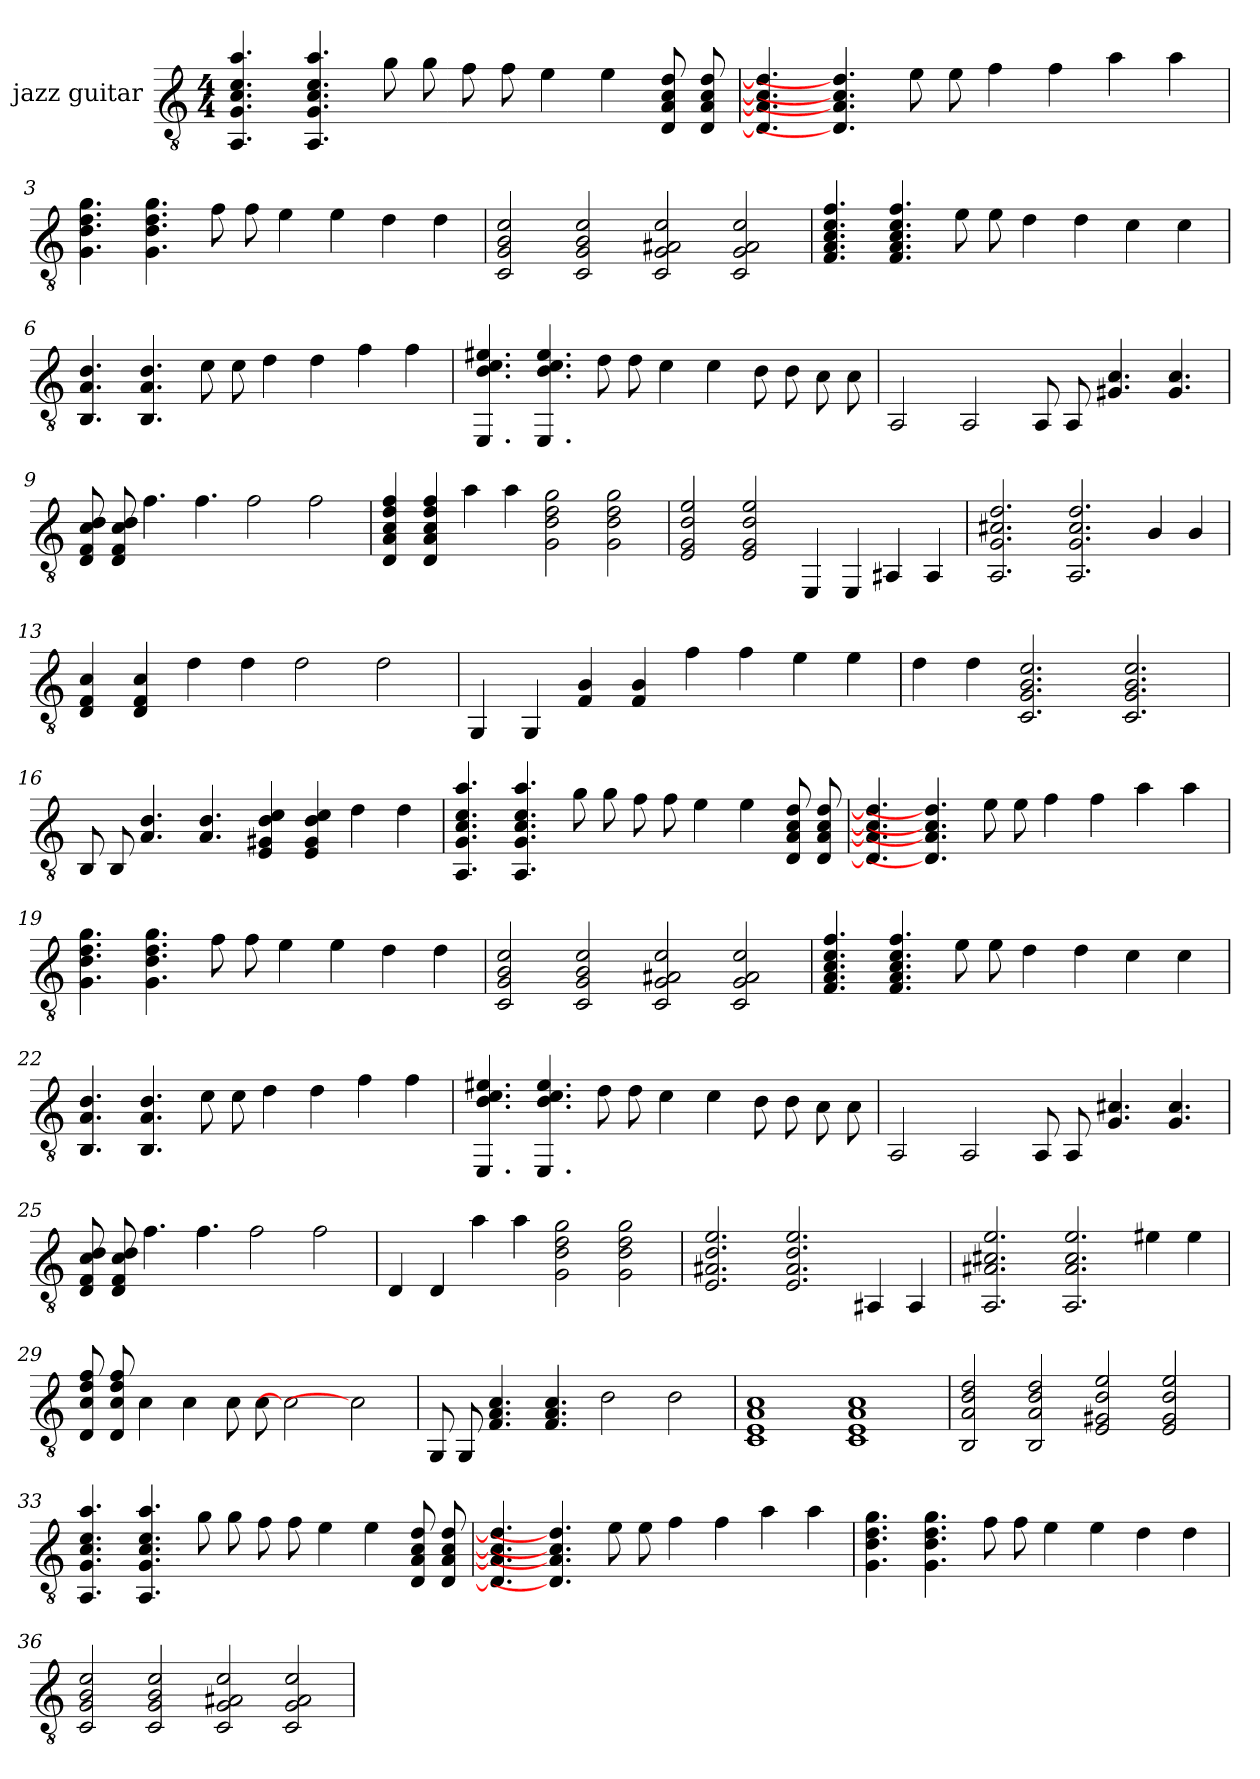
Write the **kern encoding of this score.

**kern
*part1
*staff1
*I"jazz guitar
*stria6
*clefGv2
*k[]
*M4/4
*MM126
=1
4.cc 4.e 4.c 4.G 4.AA
4.cc 4.e 4.c 4.G 4.AA
8b
8b
8a
8a
4g
4g
8f 8c 8A 8D
8f 8c 8A 8D
=2
4.f] 4.c] 4.A] 4.D]
4.f] 4.c] 4.A] 4.D]
8g
8g
4a
4a
4cc
4cc
=3
4.b 4.f 4.d 4.G
4.b 4.f 4.d 4.G
8a
8a
4g
4g
4f
4f
=4
2e 2B 2G 2C
2e 2B 2G 2C
2e 2A# 2G 2C
2e 2A# 2G 2C
=5
4.a 4.e 4.c 4.A 4.F
4.a 4.e 4.c 4.A 4.F
8g
8g
4f
4f
4e
4e
=6
4.d 4.A 4.BB
4.d 4.A 4.BB
8e
8e
4f
4f
4a
4a
=7
4.g# 4.e 4.d 4.EE
4.g# 4.e 4.d 4.EE
8f
8f
4e
4e
8d
8d
8c
8c
=8
2AA
2AA
8AA
8AA
4.c 4.G#
4.c 4.G#
=9
8d 8c 8F 8D
8d 8c 8F 8D
4.a
4.a
2a
2a
=10
4a 4f 4c 4A 4D
4a 4f 4c 4A 4D
4cc
4cc
2b 2f 2d 2G
2b 2f 2d 2G
=11
2g 2d 2G 2E
2g 2d 2G 2E
4EE
4EE
4AA#
4AA#
=12
2.f 2.c# 2.G 2.AA
2.f 2.c# 2.G 2.AA
4B
4B
=13
4c 4F 4D
4c 4F 4D
4f
4f
2f
2f
=14
4GG
4GG
4B 4F
4B 4F
4a
4a
4g
4g
=15
4f
4f
2.e 2.B 2.G 2.C
2.e 2.B 2.G 2.C
=16
8BB
8BB
4.d 4.A
4.d 4.A
4e 4d 4G# 4E
4e 4d 4G# 4E
4f
4f
=17
4.cc 4.e 4.c 4.G 4.AA
4.cc 4.e 4.c 4.G 4.AA
8b
8b
8a
8a
4g
4g
8f 8c 8A 8D
8f 8c 8A 8D
=18
4.f] 4.c] 4.A] 4.D]
4.f] 4.c] 4.A] 4.D]
8g
8g
4a
4a
4cc
4cc
=19
4.b 4.f 4.d 4.G
4.b 4.f 4.d 4.G
8a
8a
4g
4g
4f
4f
=20
2e 2B 2G 2C
2e 2B 2G 2C
2e 2A# 2G 2C
2e 2A# 2G 2C
=21
4.a 4.e 4.c 4.A 4.F
4.a 4.e 4.c 4.A 4.F
8g
8g
4f
4f
4e
4e
=22
4.d 4.A 4.BB
4.d 4.A 4.BB
8e
8e
4f
4f
4a
4a
=23
4.g# 4.e 4.d 4.EE
4.g# 4.e 4.d 4.EE
8f
8f
4e
4e
8d
8d
8c
8c
=24
2AA
2AA
8AA
8AA
4.c# 4.G
4.c# 4.G
=25
8d 8c 8F 8D
8d 8c 8F 8D
4.a
4.a
2a
2a
=26
4D
4D
4cc
4cc
2b 2f 2d 2G
2b 2f 2d 2G
=27
2.g 2.d 2.A# 2.E
2.g 2.d 2.A# 2.E
4AA#
4AA#
=28
2.g 2.c# 2.A# 2.AA
2.g 2.c# 2.A# 2.AA
4g#
4g#
=29
8a 8f 8c 8D
8a 8f 8c 8D
4c
4c
8c
8c
2c]
2c]
=30
8GG
8GG
4.c 4.A 4.F
4.c 4.A 4.F
2d
2d
=31
1c 1A 1E 1C
1c 1A 1E 1C
=32
2f 2d 2A 2BB
2f 2d 2A 2BB
2g 2d 2G# 2E
2g 2d 2G# 2E
=33
4.cc 4.e 4.c 4.G 4.AA
4.cc 4.e 4.c 4.G 4.AA
8b
8b
8a
8a
4g
4g
8f 8c 8A 8D
8f 8c 8A 8D
=34
4.f] 4.c] 4.A] 4.D]
4.f] 4.c] 4.A] 4.D]
8g
8g
4a
4a
4cc
4cc
=35
4.b 4.f 4.d 4.G
4.b 4.f 4.d 4.G
8a
8a
4g
4g
4f
4f
=36
2e 2B 2G 2C
2e 2B 2G 2C
2e 2A# 2G 2C
2e 2A# 2G 2C
=
*-
